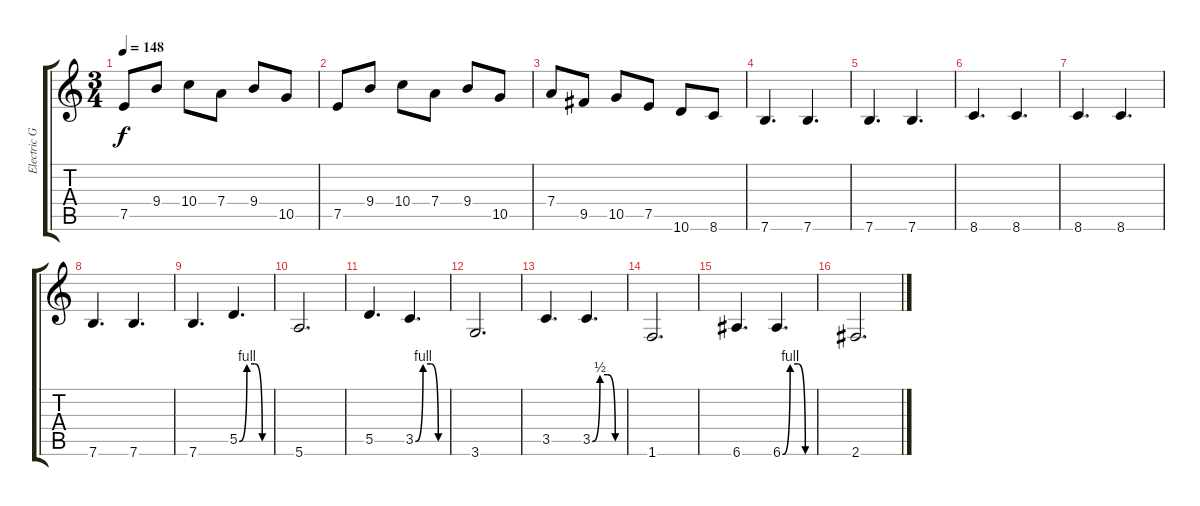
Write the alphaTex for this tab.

\track ("Electric Guitar" "Electric G") {instrument overdrivenguitar}
\staff {score tabs}
\tuning (E4 B3 G3 D3 A2 E2) {hide}
\ts (3 4)
\tempo 148
\clef g2
\ks c
7.5.8{dy f} 9.4.8 10.4.8 7.4.8 9.4.8 10.5.8 |
7.5.8 9.4.8 10.4.8 7.4.8 9.4.8 10.5.8 |
7.4.8 9.5.8 10.5.8 7.5.8 10.6.8 8.6.8 |
7.6.4{d} 7.6.4{d} |
7.6.4{d} 7.6.4{d} |
8.6.4{d} 8.6.4{d} |
8.6.4{d} 8.6.4{d} |
7.6.4{d} 7.6.4{d} |
7.6.4{d} 5.5{be (custom 0 0 15 4 30 4 45 0 60 0)}.4{d} |
5.6.2{d} |
5.5.4{d} 3.5{be (custom 0 0 15 4 30 4 45 0 60 0)}.4{d} |
3.6.2{d} |
3.5.4{d} 3.5{be (custom 0 0 15 2 30 2 45 0 60 0)}.4{d} |
1.6.2{d} |
6.6.4{d} 6.6{be (custom 0 0 15 4 30 4 45 0 60 0)}.4{d} |
2.6.2{d}
